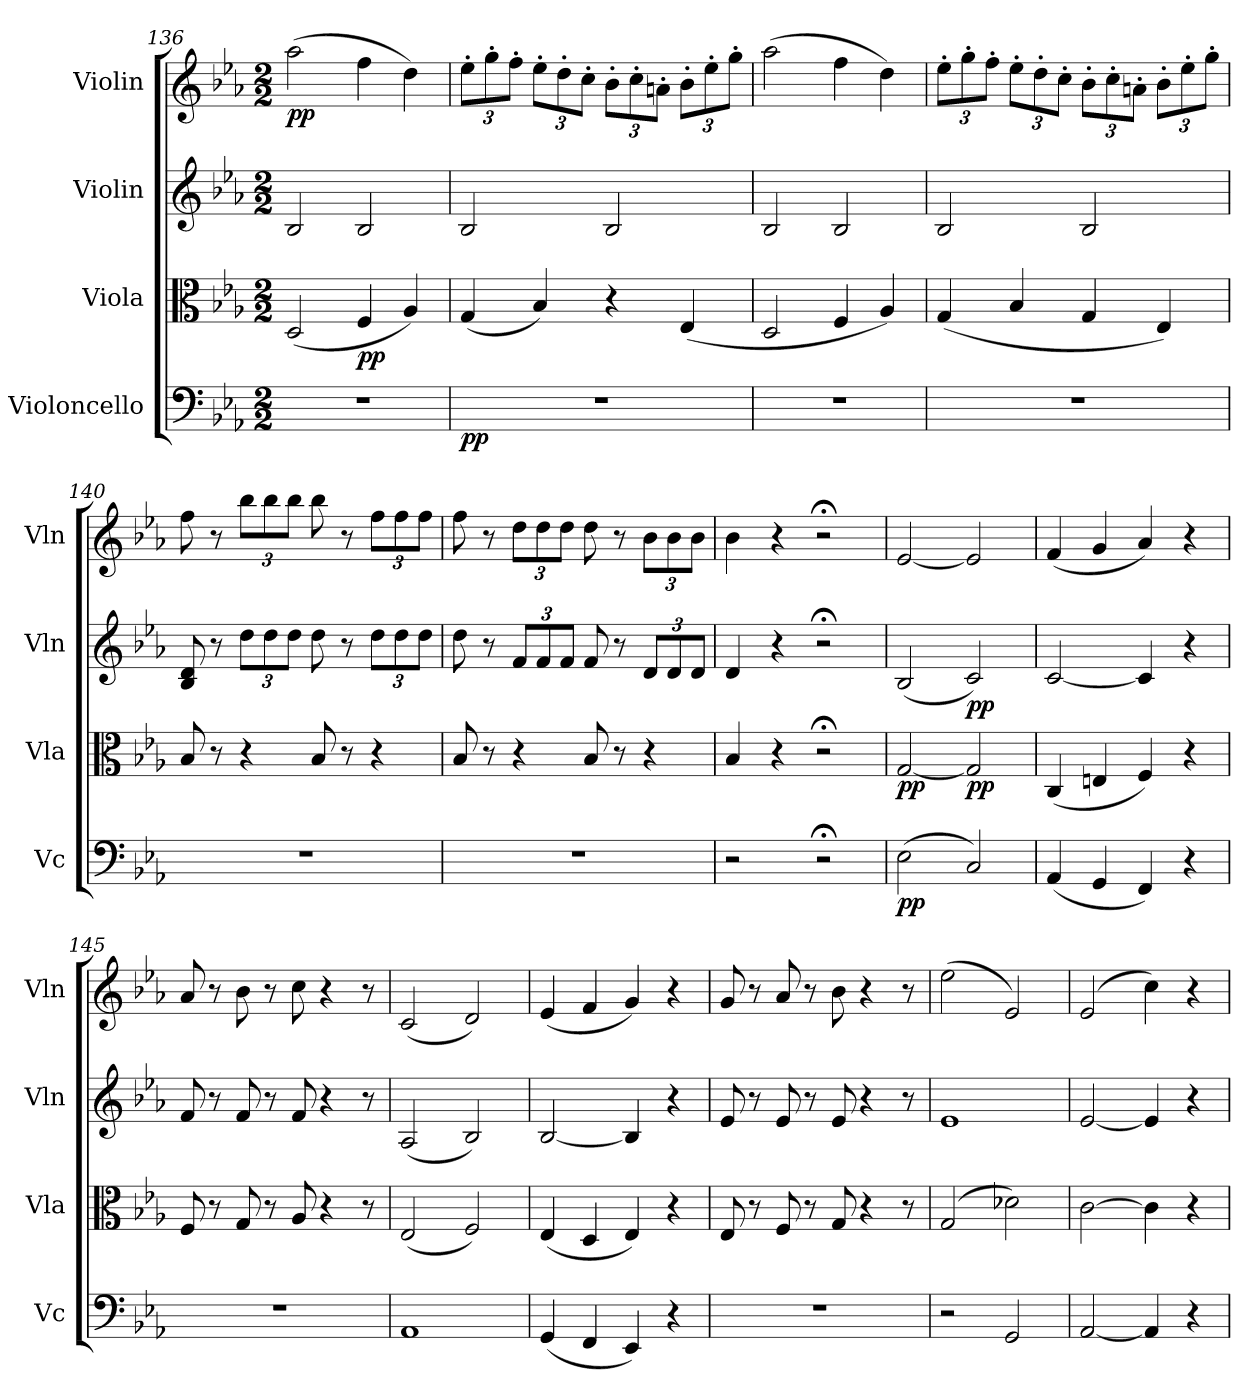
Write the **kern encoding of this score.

**kern	**dynam	**kern	**dynam	**kern	**dynam	**kern	**dynam
*part4	*part4	*part3	*part3	*part2	*part2	*part1	*part1
*staff4	*staff4	*staff3	*staff3	*staff2	*staff2	*staff1	*staff1
*I"Violoncello	*	*I"Viola	*	*I"Violin	*	*I"Violin	*
*I'Vc	*	*I'Vla	*	*I'Vln	*	*I'Vln	*
*clefF4	*	*clefC3	*	*clefG2	*	*clefG2	*
*k[b-e-a-]	*	*k[b-e-a-]	*	*k[b-e-a-]	*	*k[b-e-a-]	*
*M2/2	*	*M2/2	*	*M2/2	*	*M2/2	*
=136	=136	=136	=136	=136	=136	=136	=136
1r	.	(2D/	.	2B-/	.	(2aa-\	pp
.	.	4F/	pp	2B-/	.	4ff\	.
.	.	4A-/)	.	.	.	4dd\)	.
=137	=137	=137	=137	=137	=137	=137	=137
1r	pp	(4G/	.	2B-/	.	12ee-'\L	.
.	.	.	.	.	.	12gg'\	.
.	.	.	.	.	.	12ff'\J	.
.	.	4B-/)	.	.	.	12ee-'\L	.
.	.	.	.	.	.	12dd'\	.
.	.	.	.	.	.	12cc'\J	.
.	.	4r	.	2B-/	.	12b-'\L	.
.	.	.	.	.	.	12cc'\	.
.	.	.	.	.	.	12an'\J	.
.	.	(4E-/	.	.	.	12b-'\L	.
.	.	.	.	.	.	12ee-'\	.
.	.	.	.	.	.	12gg'\J	.
=138	=138	=138	=138	=138	=138	=138	=138
1r	.	2D/	.	2B-/	.	(2aa-\	.
.	.	4F/	.	2B-/	.	4ff\	.
.	.	4A-/)	.	.	.	4dd\)	.
=139	=139	=139	=139	=139	=139	=139	=139
1r	.	(4G/	.	2B-/	.	12ee-'\L	.
.	.	.	.	.	.	12gg'\	.
.	.	.	.	.	.	12ff'\J	.
.	.	4B-/	.	.	.	12ee-'\L	.
.	.	.	.	.	.	12dd'\	.
.	.	.	.	.	.	12cc'\J	.
.	.	4G/	.	2B-/	.	12b-'\L	.
.	.	.	.	.	.	12cc'\	.
.	.	.	.	.	.	12an'\J	.
.	.	4E-/)	.	.	.	12b-'\L	.
.	.	.	.	.	.	12ee-'\	.
.	.	.	.	.	.	12gg'\J	.
=140	=140	=140	=140	=140	=140	=140	=140
1r	.	8B-/	.	8B-/ 8d/	.	8ff\	.
.	.	8r	.	8r	.	8r	.
.	.	4r	.	12dd\L	.	12bb-\L	.
.	.	.	.	12dd\	.	12bb-\	.
.	.	.	.	12dd\J	.	12bb-\J	.
.	.	8B-/	.	8dd\	.	8bb-\	.
.	.	8r	.	8r	.	8r	.
.	.	4r	.	12dd\L	.	12ff\L	.
.	.	.	.	12dd\	.	12ff\	.
.	.	.	.	12dd\J	.	12ff\J	.
=141	=141	=141	=141	=141	=141	=141	=141
1r	.	8B-/	.	8dd\	.	8ff\	.
.	.	8r	.	8r	.	8r	.
.	.	4r	.	12f/L	.	12dd\L	.
.	.	.	.	12f/	.	12dd\	.
.	.	.	.	12f/J	.	12dd\J	.
.	.	8B-/	.	8f/	.	8dd\	.
.	.	8r	.	8r	.	8r	.
.	.	4r	.	12d/L	.	12b-\L	.
.	.	.	.	12d/	.	12b-\	.
.	.	.	.	12d/J	.	12b-\J	.
=142	=142	=142	=142	=142	=142	=142	=142
2r	.	4B-/	.	4d/	.	4b-\	.
.	.	4r	.	4r	.	4r	.
2r;<	.	2r;<	.	2r;<	.	2r;<	.
=143	=143	=143	=143	=143	=143	=143	=143
(2E-\	pp	[2G/	pp	(2B-/	.	[2e-/	.
2C/)	.	2G/]	pp	2c/)	pp	2e-/]	.
=144	=144	=144	=144	=144	=144	=144	=144
(4AA-/	.	(4C/	.	[2c/	.	(4f/	.
4GG/	.	4En/	.	.	.	4g/	.
4FF/)	.	4F/)	.	4c/]	.	4a-/)	.
4r	.	4r	.	4r	.	4r	.
=145	=145	=145	=145	=145	=145	=145	=145
1r	.	8F/	.	8f/	.	8a-/	.
.	.	8r	.	8r	.	8r	.
.	.	8G/	.	8f/	.	8b-\	.
.	.	8r	.	8r	.	8r	.
.	.	8A-/	.	8f/	.	8cc\	.
.	.	4r	.	4r	.	4r	.
.	.	8r	.	8r	.	8r	.
=146	=146	=146	=146	=146	=146	=146	=146
1AA-	.	(2E-/	.	(2A-/	.	(2c/	.
.	.	2F/)	.	2B-/)	.	2d/)	.
=147	=147	=147	=147	=147	=147	=147	=147
(4GG/	.	(4E-/	.	[2B-/	.	(4e-/	.
4FF/	.	4D/	.	.	.	4f/	.
4EE-/)	.	4E-/)	.	4B-/]	.	4g/)	.
4r	.	4r	.	4r	.	4r	.
=148	=148	=148	=148	=148	=148	=148	=148
1r	.	8E-/	.	8e-/	.	8g/	.
.	.	8r	.	8r	.	8r	.
.	.	8F/	.	8e-/	.	8a-/	.
.	.	8r	.	8r	.	8r	.
.	.	8G/	.	8e-/	.	8b-\	.
.	.	4r	.	4r	.	4r	.
.	.	8r	.	8r	.	8r	.
=149	=149	=149	=149	=149	=149	=149	=149
2r	.	(2G/	.	1e-	.	(2ee-\	.
2GG/	.	2d-X\)	.	.	.	2e-/)	.
=150	=150	=150	=150	=150	=150	=150	=150
[2AA-/	.	[2c\	.	[2e-/	.	(2e-/	.
4AA-/]	.	4c\]	.	4e-/]	.	4cc\)	.
4r	.	4r	.	4r	.	4r	.
=	=	=	=	=	=	=	=
*-	*-	*-	*-	*-	*-	*-	*-
